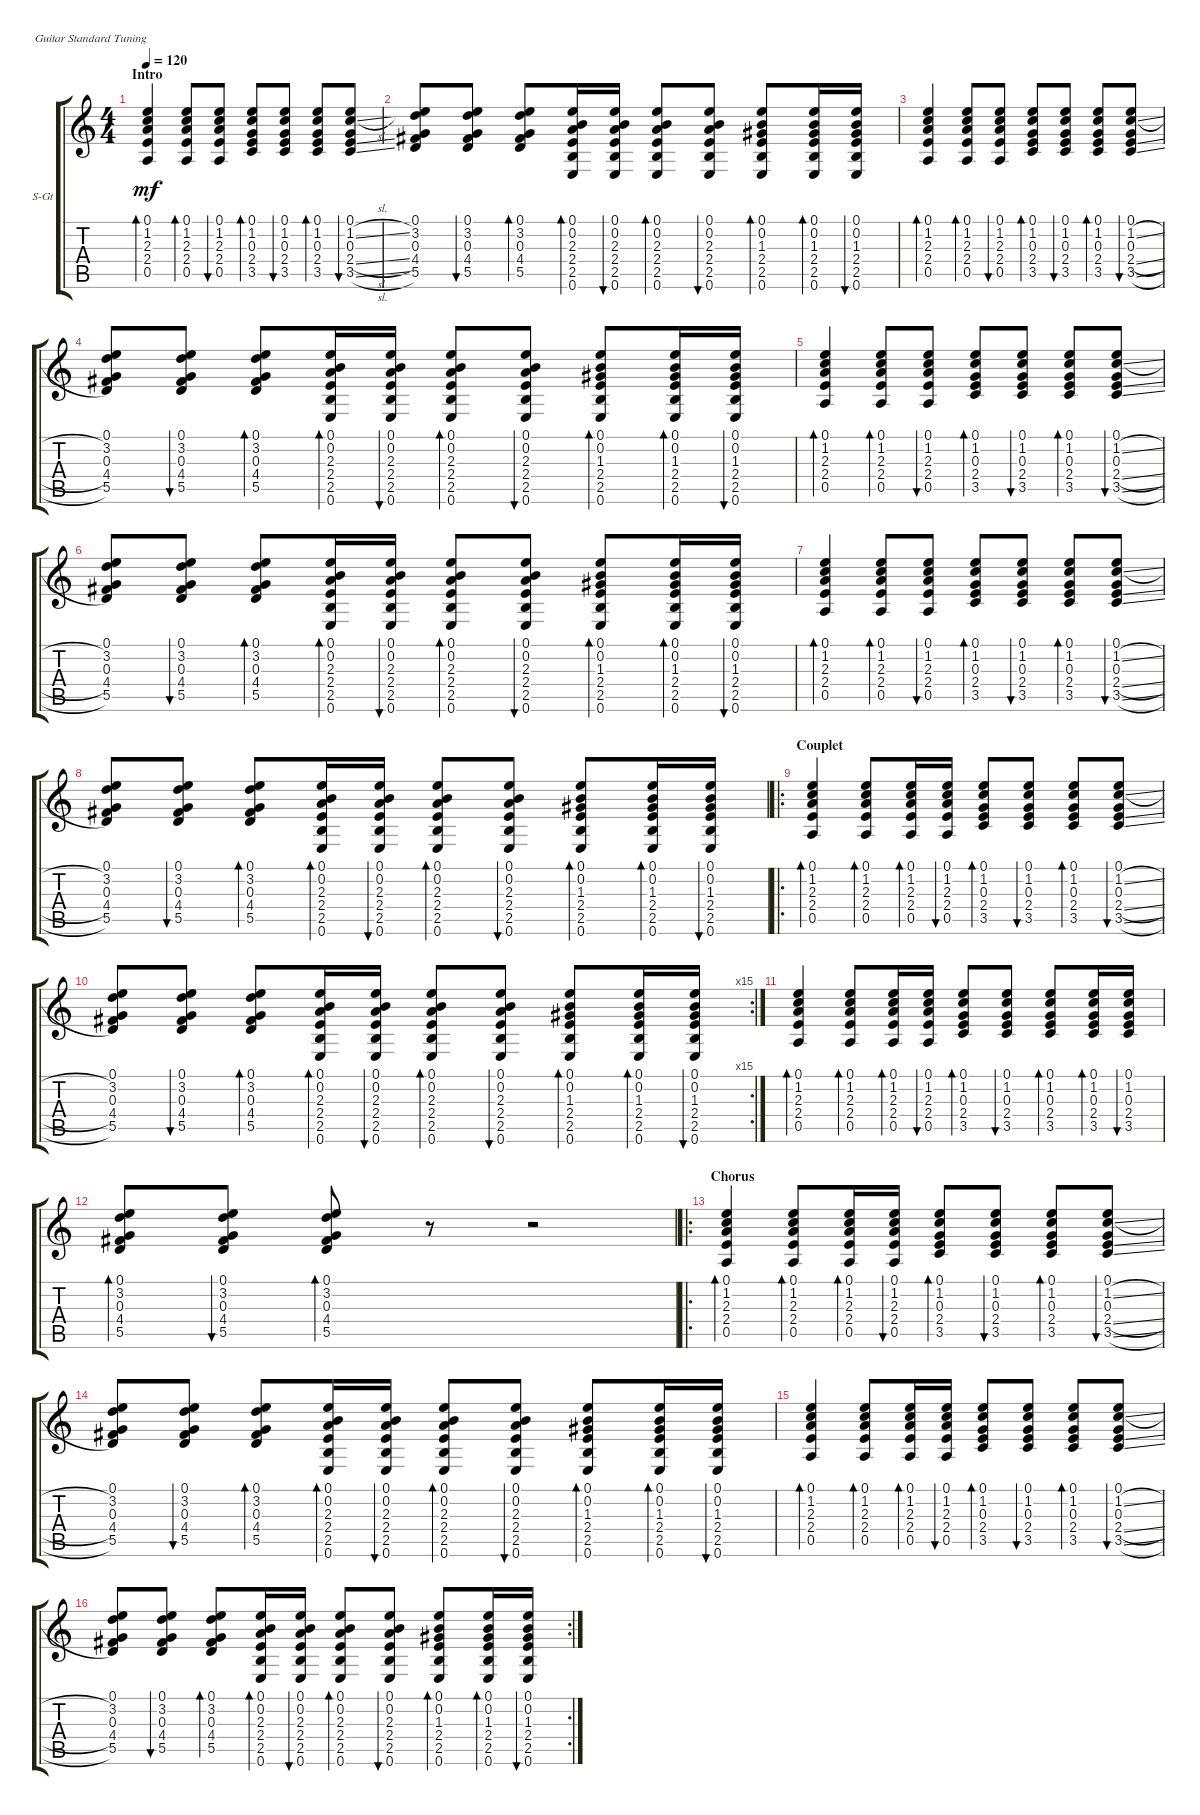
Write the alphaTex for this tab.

\defaultSystemsLayout 4
\bracketExtendMode groupsimilarinstruments
\firstSystemTrackNameOrientation horizontal
\otherSystemsTrackNameOrientation horizontal
\track ("Steel Guitar" "S-Gt") {instrument acousticguitarsteel}
\staff {score tabs}
\tuning (E4 B3 G3 D3 A2 E2)
\ts (4 4)
\section ("" "Intro")
\tempo 120
\clef g2
\ks aminor
(0.5 2.4 2.3 1.2 0.1).4{bd 30 dy mf instrument acousticguitarsteel} (0.5 2.4 2.3 1.2 0.1).8{bd 30} (0.5 2.4 2.3 1.2 0.1).8{bu 30} (3.5 2.4 0.3 1.2 0.1).8{bd 30} (3.5 2.4 0.3 1.2 0.1).8{bu 30} (3.5 2.4 0.3 1.2 0.1).8{bd 30} (3.5{sl} 2.4{sl} 0.3 1.2{sl} 0.1).8{bu 30} |
(5.5 0.3 0.1 3.2 4.4).8 (5.5 4.4 0.3 3.2 0.1).8{bu 30} (5.5 4.4 0.3 3.2 0.1).8{bd 30} (2.5 2.4 2.3 0.2 0.1 0.6).16{bd 30} (2.5 2.4 2.3 0.2 0.1 0.6).16{bu 30} (2.5 2.4 2.3 0.2 0.1 0.6).8{bd 30} (2.5 2.4 2.3 0.2 0.1 0.6).8{bu 30} (0.6 2.5 2.4 1.3 0.2 0.1).8{bd 30} (2.5 2.4 1.3 0.2 0.1 0.6).16{bd 30} (2.5 2.4 1.3 0.2 0.1 0.6).16{bu 30} |
(0.5 2.4 2.3 1.2 0.1).4{bd 30} (0.5 2.4 2.3 1.2 0.1).8{bd 30} (0.5 2.4 2.3 1.2 0.1).8{bu 30} (3.5 2.4 0.3 1.2 0.1).8{bd 30} (3.5 2.4 0.3 1.2 0.1).8{bu 30} (3.5 2.4 0.3 1.2 0.1).8{bd 30} (3.5{sl} 2.4{sl} 0.3 1.2{sl} 0.1).8{bu 30} |
(5.5 0.3 0.1 3.2 4.4).8 (5.5 4.4 0.3 3.2 0.1).8{bu 30} (5.5 4.4 0.3 3.2 0.1).8{bd 30} (2.5 2.4 2.3 0.2 0.1 0.6).16{bd 30} (2.5 2.4 2.3 0.2 0.1 0.6).16{bu 30} (2.5 2.4 2.3 0.2 0.1 0.6).8{bd 30} (2.5 2.4 2.3 0.2 0.1 0.6).8{bu 30} (0.6 2.5 2.4 1.3 0.2 0.1).8{bd 30} (2.5 2.4 1.3 0.2 0.1 0.6).16{bd 30} (2.5 2.4 1.3 0.2 0.1 0.6).16{bu 30} |
(0.5 2.4 2.3 1.2 0.1).4{bd 30} (0.5 2.4 2.3 1.2 0.1).8{bd 30} (0.5 2.4 2.3 1.2 0.1).8{bu 30} (3.5 2.4 0.3 1.2 0.1).8{bd 30} (3.5 2.4 0.3 1.2 0.1).8{bu 30} (3.5 2.4 0.3 1.2 0.1).8{bd 30} (3.5{sl} 2.4{sl} 0.3 1.2{sl} 0.1).8{bu 30} |
(5.5 0.3 0.1 3.2 4.4).8 (5.5 4.4 0.3 3.2 0.1).8{bu 30} (5.5 4.4 0.3 3.2 0.1).8{bd 30} (2.5 2.4 2.3 0.2 0.1 0.6).16{bd 30} (2.5 2.4 2.3 0.2 0.1 0.6).16{bu 30} (2.5 2.4 2.3 0.2 0.1 0.6).8{bd 30} (2.5 2.4 2.3 0.2 0.1 0.6).8{bu 30} (0.6 2.5 2.4 1.3 0.2 0.1).8{bd 30} (2.5 2.4 1.3 0.2 0.1 0.6).16{bd 30} (2.5 2.4 1.3 0.2 0.1 0.6).16{bu 30} |
(0.5 2.4 2.3 1.2 0.1).4{bd 30} (0.5 2.4 2.3 1.2 0.1).8{bd 30} (0.5 2.4 2.3 1.2 0.1).8{bu 30} (3.5 2.4 0.3 1.2 0.1).8{bd 30} (3.5 2.4 0.3 1.2 0.1).8{bu 30} (3.5 2.4 0.3 1.2 0.1).8{bd 30} (3.5{sl} 2.4{sl} 0.3 1.2{sl} 0.1).8{bu 30} |
(5.5 0.3 0.1 3.2 4.4).8 (5.5 4.4 0.3 3.2 0.1).8{bu 30} (5.5 4.4 0.3 3.2 0.1).8{bd 30} (2.5 2.4 2.3 0.2 0.1 0.6).16{bd 30} (2.5 2.4 2.3 0.2 0.1 0.6).16{bu 30} (2.5 2.4 2.3 0.2 0.1 0.6).8{bd 30} (2.5 2.4 2.3 0.2 0.1 0.6).8{bu 30} (0.6 2.5 2.4 1.3 0.2 0.1).8{bd 30} (2.5 2.4 1.3 0.2 0.1 0.6).16{bd 30} (2.5 2.4 1.3 0.2 0.1 0.6).16{bu 30} |
\ro
\section ("" "Couplet")
(0.5 2.4 2.3 1.2 0.1).4{bd 30} (0.5 2.4 2.3 1.2 0.1).8{bd 30} (0.5 2.4 2.3 1.2 0.1).16{bd 30} (0.5 2.4 2.3 1.2 0.1).16{bu 30} (3.5 2.4 0.3 1.2 0.1).8{bd 30} (3.5 2.4 0.3 1.2 0.1).8{bu 30} (3.5 2.4 0.3 1.2 0.1).8{bd 30} (3.5{sl} 2.4{sl} 0.3 1.2{sl} 0.1).8{bu 30} |
\rc 15
(5.5 0.3 0.1 3.2 4.4).8 (5.5 4.4 0.3 3.2 0.1).8{bu 30} (5.5 4.4 0.3 3.2 0.1).8{bd 30} (2.5 2.4 2.3 0.2 0.1 0.6).16{bd 30} (2.5 2.4 2.3 0.2 0.1 0.6).16{bu 30} (2.5 2.4 2.3 0.2 0.1 0.6).8{bd 30} (2.5 2.4 2.3 0.2 0.1 0.6).8{bu 30} (0.6 2.5 2.4 1.3 0.2 0.1).8{bd 30} (2.5 2.4 1.3 0.2 0.1 0.6).16{bd 30} (2.5 2.4 1.3 0.2 0.1 0.6).16{bu 30} |
(0.5 2.4 2.3 1.2 0.1).4{bd 30} (0.5 2.4 2.3 1.2 0.1).8{bd 30} (0.5 2.4 2.3 1.2 0.1).16{bd 30} (0.5 2.4 2.3 1.2 0.1).16{bu 30} (3.5 2.4 0.3 1.2 0.1).8{bd 30} (3.5 2.4 0.3 1.2 0.1).8{bu 30} (3.5 2.4 0.3 1.2 0.1).8{bd 30} (3.5 2.4 0.3 1.2 0.1).16{bd 30} (3.5 2.4 0.3 1.2 0.1).16{bu 30} |
(5.5 0.3 0.1 3.2 4.4).8{bd 30} (5.5 4.4 0.3 3.2 0.1).8{bu 30} (5.5 4.4 0.3 3.2 0.1).8{bd 30} r.8 r.2 |
\ro
\section ("" "Chorus")
(0.5 2.4 2.3 1.2 0.1).4{bd 30} (0.5 2.4 2.3 1.2 0.1).8{bd 30} (0.5 2.4 2.3 1.2 0.1).16{bd 30} (0.5 2.4 2.3 1.2 0.1).16{bu 30} (3.5 2.4 0.3 1.2 0.1).8{bd 30} (3.5 2.4 0.3 1.2 0.1).8{bu 30} (3.5 2.4 0.3 1.2 0.1).8{bd 30} (3.5{sl} 2.4{sl} 0.3 1.2{sl} 0.1).8{bu 30} |
(5.5 0.3 0.1 3.2 4.4).8 (5.5 4.4 0.3 3.2 0.1).8{bu 30} (5.5 4.4 0.3 3.2 0.1).8{bd 30} (2.5 2.4 2.3 0.2 0.1 0.6).16{bd 30} (2.5 2.4 2.3 0.2 0.1 0.6).16{bu 30} (2.5 2.4 2.3 0.2 0.1 0.6).8{bd 30} (2.5 2.4 2.3 0.2 0.1 0.6).8{bu 30} (0.6 2.5 2.4 1.3 0.2 0.1).8{bd 30} (2.5 2.4 1.3 0.2 0.1 0.6).16{bd 30} (2.5 2.4 1.3 0.2 0.1 0.6).16{bu 30} |
(0.5 2.4 2.3 1.2 0.1).4{bd 30} (0.5 2.4 2.3 1.2 0.1).8{bd 30} (0.5 2.4 2.3 1.2 0.1).16{bd 30} (0.5 2.4 2.3 1.2 0.1).16{bu 30} (3.5 2.4 0.3 1.2 0.1).8{bd 30} (3.5 2.4 0.3 1.2 0.1).8{bu 30} (3.5 2.4 0.3 1.2 0.1).8{bd 30} (3.5{sl} 2.4{sl} 0.3 1.2{sl} 0.1).8{bu 30} |
\rc 2
(5.5 0.3 0.1 3.2 4.4).8 (5.5 4.4 0.3 3.2 0.1).8{bu 30} (5.5 4.4 0.3 3.2 0.1).8{bd 30} (2.5 2.4 2.3 0.2 0.1 0.6).16{bd 30} (2.5 2.4 2.3 0.2 0.1 0.6).16{bu 30} (2.5 2.4 2.3 0.2 0.1 0.6).8{bd 30} (2.5 2.4 2.3 0.2 0.1 0.6).8{bu 30} (0.6 2.5 2.4 1.3 0.2 0.1).8{bd 30} (2.5 2.4 1.3 0.2 0.1 0.6).16{bd 30} (2.5 2.4 1.3 0.2 0.1 0.6).16{bu 30}
